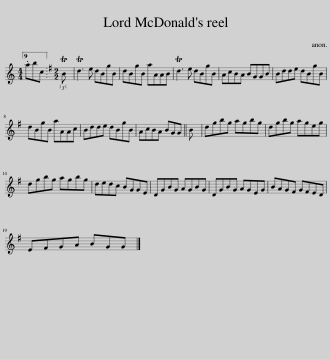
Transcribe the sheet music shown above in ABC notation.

X:1
L:1/8
M:4/4
I:linebreak $
K:C
V:1 treble
V:1
 .abc ||[K:G][M:2/2] (3:2:1TB x/12 | Td3 e dBgB | dBgB aAAB | Td3 e dBgB | %5
 AcBA BGGB | Bdde dBgB |$ dBgB aAAc | Bdde dBgB | AcBA BGG || %10
 B | dgbg agbg | dgbg ageg |$ dgbg agbg | dedc BGGE | %15
 DGBG AGBG | DGBG AGEG | BAGF GFED |$ EFGA BGG |] %19
